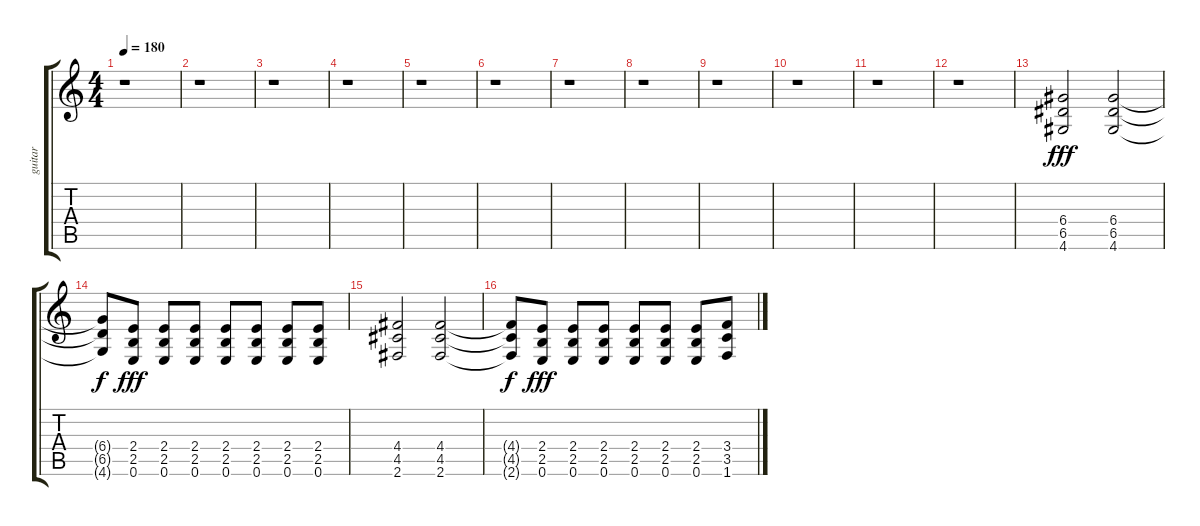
\track ("guitar" "guitar") {instrument distortionguitar}
\staff {score tabs}
\tuning (E4 B3 G3 D3 A2 E2) {hide}
\ts (4 4)
\tempo 180
\clef g2
\ks c
r.1{dy fff} |
r.1 |
r.1 |
r.1 |
r.1 |
r.1 |
r.1 |
r.1 |
r.1 |
r.1 |
r.1 |
r.1 |
(6.4 6.5 4.6).2 (6.4 6.5 4.6).2 |
(6.4{t} 6.5{t} 4.6{t}).8{dy f} (2.4 2.5 0.6).8{dy fff} (2.4 2.5 0.6).8 (2.4 2.5 0.6).8 (2.4 2.5 0.6).8 (2.4 2.5 0.6).8 (2.4 2.5 0.6).8 (2.4 2.5 0.6).8 |
(4.4 4.5 2.6).2 (4.4 4.5 2.6).2 |
(4.4{t} 4.5{t} 2.6{t}).8{dy f} (2.4 2.5 0.6).8{dy fff} (2.4 2.5 0.6).8 (2.4 2.5 0.6).8 (2.4 2.5 0.6).8 (2.4 2.5 0.6).8 (2.4 2.5 0.6).8 (3.4 3.5 1.6).8
